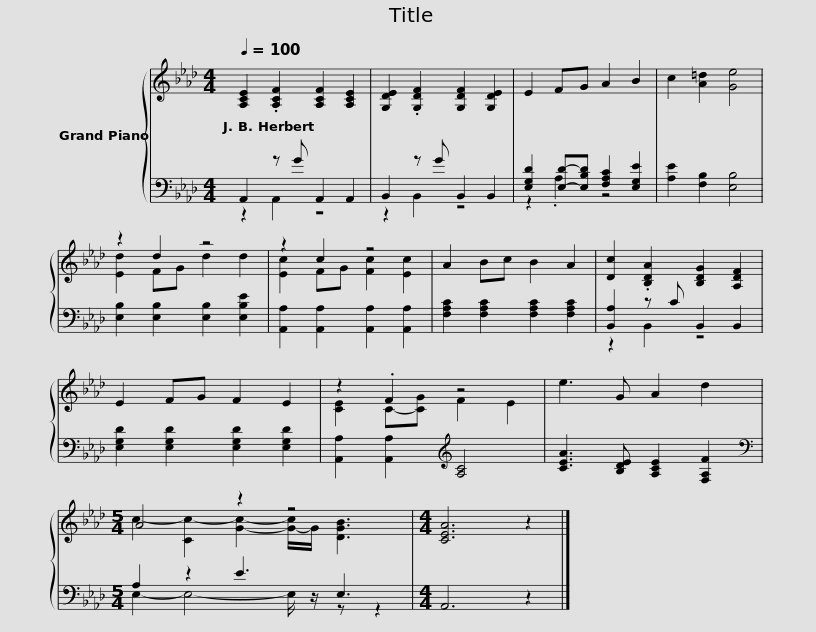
X:1
%%score { ( 1 4 ) | ( 2 3 ) }
L:1/8
Q:1/4=100
M:4/4
I:linebreak $
K:Ab
V:1 treble
V:4 treble
V:2 bass
V:3 bass
V:1
 [A,CE]2 .[A,CF]2 [A,CF]2 [A,CE]2 | [G,DE]2 .[G,DF]2 [G,DF]2 [G,DE]2 | E2 FG A2 B2 | c2 [A=d]2 [Ge]4 | z2 d2 z4 | %5
 z2 c2 z4 |$ A2 Bc B2 A2 | [Dc]2 .[B,DA]2 [B,DG]2 [A,DF]2 | E2 FG F2 E2 | z2 .F2 z4 | %10
 e3 G A2 d2 |$[M:5/4] A4 z2 z4 |[M:4/4] [CEA]6 z2 |] %13
V:2
 A,,2 z G A,,2 A,,2 | B,,2 z G B,,2 B,,2 | [E,G,D]2 [E,D]-[E,B,D] [F,A,C]2 [E,G,E]2 | [A,E]2 [F,B,]2 [E,B,]4 | [E,B,]2 [E,B,]2 [E,B,]2 [E,B,E]2 | %5
 [A,,A,]2 [A,,A,]2 [A,,A,]2 [A,,A,]2 |$ [F,A,C]2 [F,A,C]2 [F,A,C]2 [F,A,C]2 | [B,,A,]2 z C B,,2 B,,2 | [E,G,D]2 [E,G,D]2 [E,G,D]2 [E,G,D]2 | [A,,A,]2 [A,,A,]2[K:treble] [A,C]4 | %10
 [CEA]3 [B,DE] [A,CE]2 [F,A,F]2 |$[M:5/4][K:bass] A,2 z2 E3 E,3 |[M:4/4] A,,6 z2 |] %13
V:3
 z2 A,,2 z4 | z2 B,,2 z4 | z2 .A,2 z4 | x8 | x8 | %5
 x8 |$ x8 | z2 B,,2 z4 | x8 | x4[K:treble] x4 | %10
 x8 |$[M:5/4][K:bass] E,2- E,4- E,/ z/ z z2 |[M:4/4] x8 |] %13
V:4
 x8 | x8 | x8 | x8 | [Ed]2 FG d2 d2 | %5
 [Ec]2 FG [Fc]2 [Ec]2 |$ x8 | x8 | x8 | [CE]2 C-[CG] F2 E2 | %10
 x8 |$[M:5/4] c2- [Cc-]2 [Gc]2- [G-c]/G/ [DGB]3 |[M:4/4] x8 |] %13
